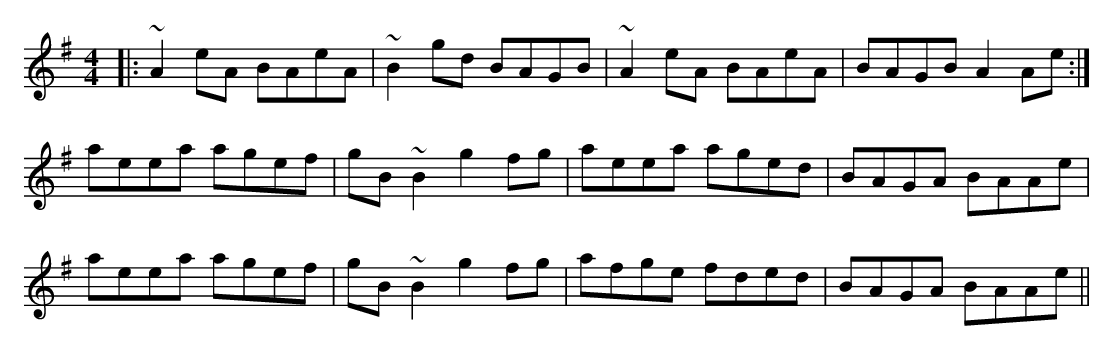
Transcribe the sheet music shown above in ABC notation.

X:1
M:4/4
K:Ador
|:~A2 eA BAeA|~B2 gd BAGB|~A2 eA BAeA|BAGB A2 Ae:|
aeea agef|gB ~B2 g2 fg|aeea aged|BAGA BAAe|
aeea agef|gB ~B2 g2 fg|afge fded|BAGA BAAe||
